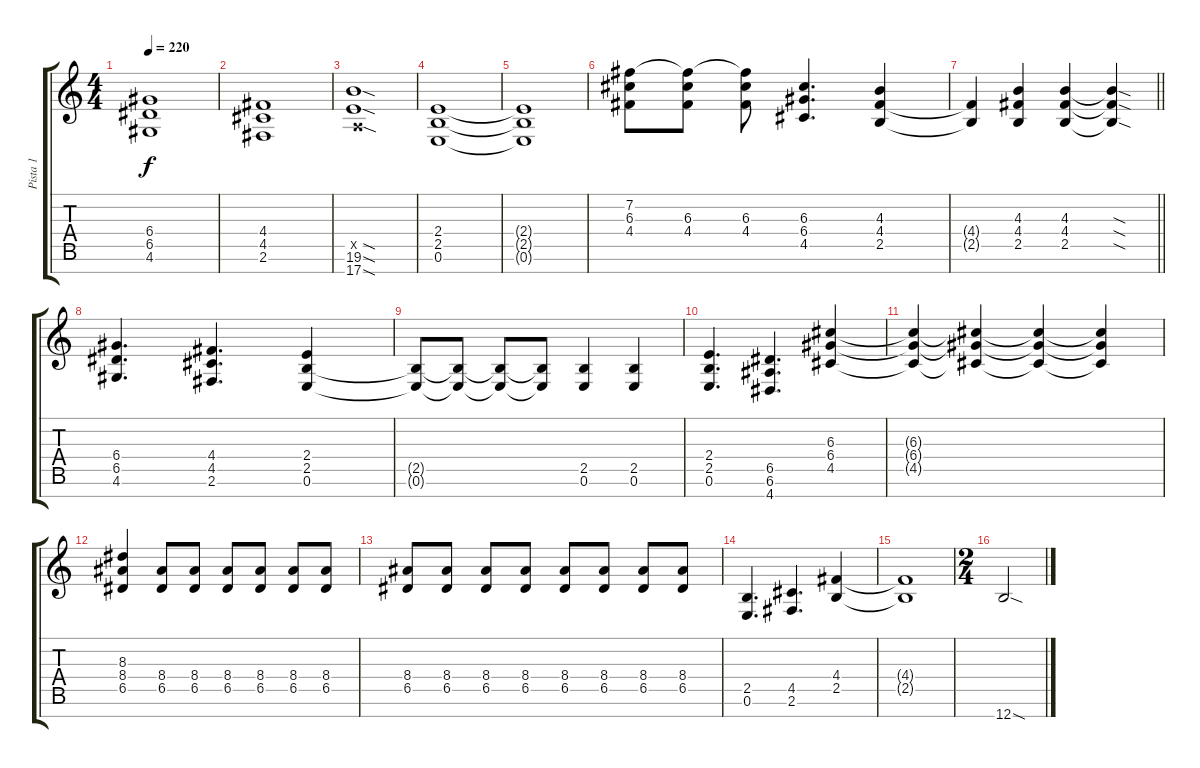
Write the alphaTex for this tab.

\track ("Pista 1" "Pista 1") {instrument overdrivenguitar}
\staff {score tabs}
\tuning (E4 B3 G3 D3 A2 E2 B1) {hide}
\ts (4 4)
\tempo 220
\clef g2
\ks c
(6.4{t} 6.5{t} 4.6{t}).1{dy f} |
(4.4 4.5 2.6).1 |
(0.5{sod x} 19.6{sod} 17.7{sod}).1 |
(2.4 2.5 0.6).1 |
(2.4{t} 2.5{t} 0.6{t}).1 |
(7.2 6.3 4.4).8 (7.2{t} 6.3 4.4).8 (7.2{t} 6.3 4.4).8 (6.3 6.4 4.5).4{d} (4.3 4.4 2.5).4 |
\barLineRight lightlight
(4.4{t} 2.5{t}).4 (4.3 4.4 2.5).4 (4.3 4.4 2.5).4 (4.3{sod t} 4.4{sod t} 2.5{sod t}).4 |
(6.4 6.5 4.6).4{d} (4.4 4.5 2.6).4{d} (2.4 2.5 0.6).4 |
(2.5{t} 0.6{t}).8 (2.5{t} 0.6{t}).8 (2.5{t} 0.6{t}).8 (2.5{t} 0.6{t}).8 (2.5 0.6).4 (2.5 0.6).4 |
(2.4 2.5 0.6).4{d} (6.5 6.6 4.7).4{d} (6.3 6.4 4.5).4 |
(6.3{t} 6.4{t} 4.5{t}).4 (6.3{t} 6.4{t} 4.5{t}).4 (6.3{t} 6.4{t} 4.5{t}).4 (6.3{t} 6.4{t} 4.5{t}).4 |
(8.3 8.4 6.5).4 (8.4 6.5).8 (8.4 6.5).8 (8.4 6.5).8 (8.4 6.5).8 (8.4 6.5).8 (8.4 6.5).8 |
(8.4 6.5).8 (8.4 6.5).8 (8.4 6.5).8 (8.4 6.5).8 (8.4 6.5).8 (8.4 6.5).8 (8.4 6.5).8 (8.4 6.5).8 |
(2.5 0.6).4{d} (4.5 2.6).4{d} (4.4 2.5).4 |
(4.4{t} 2.5{t}).1 |
\ts (2 4)
12.7{sod}.2
